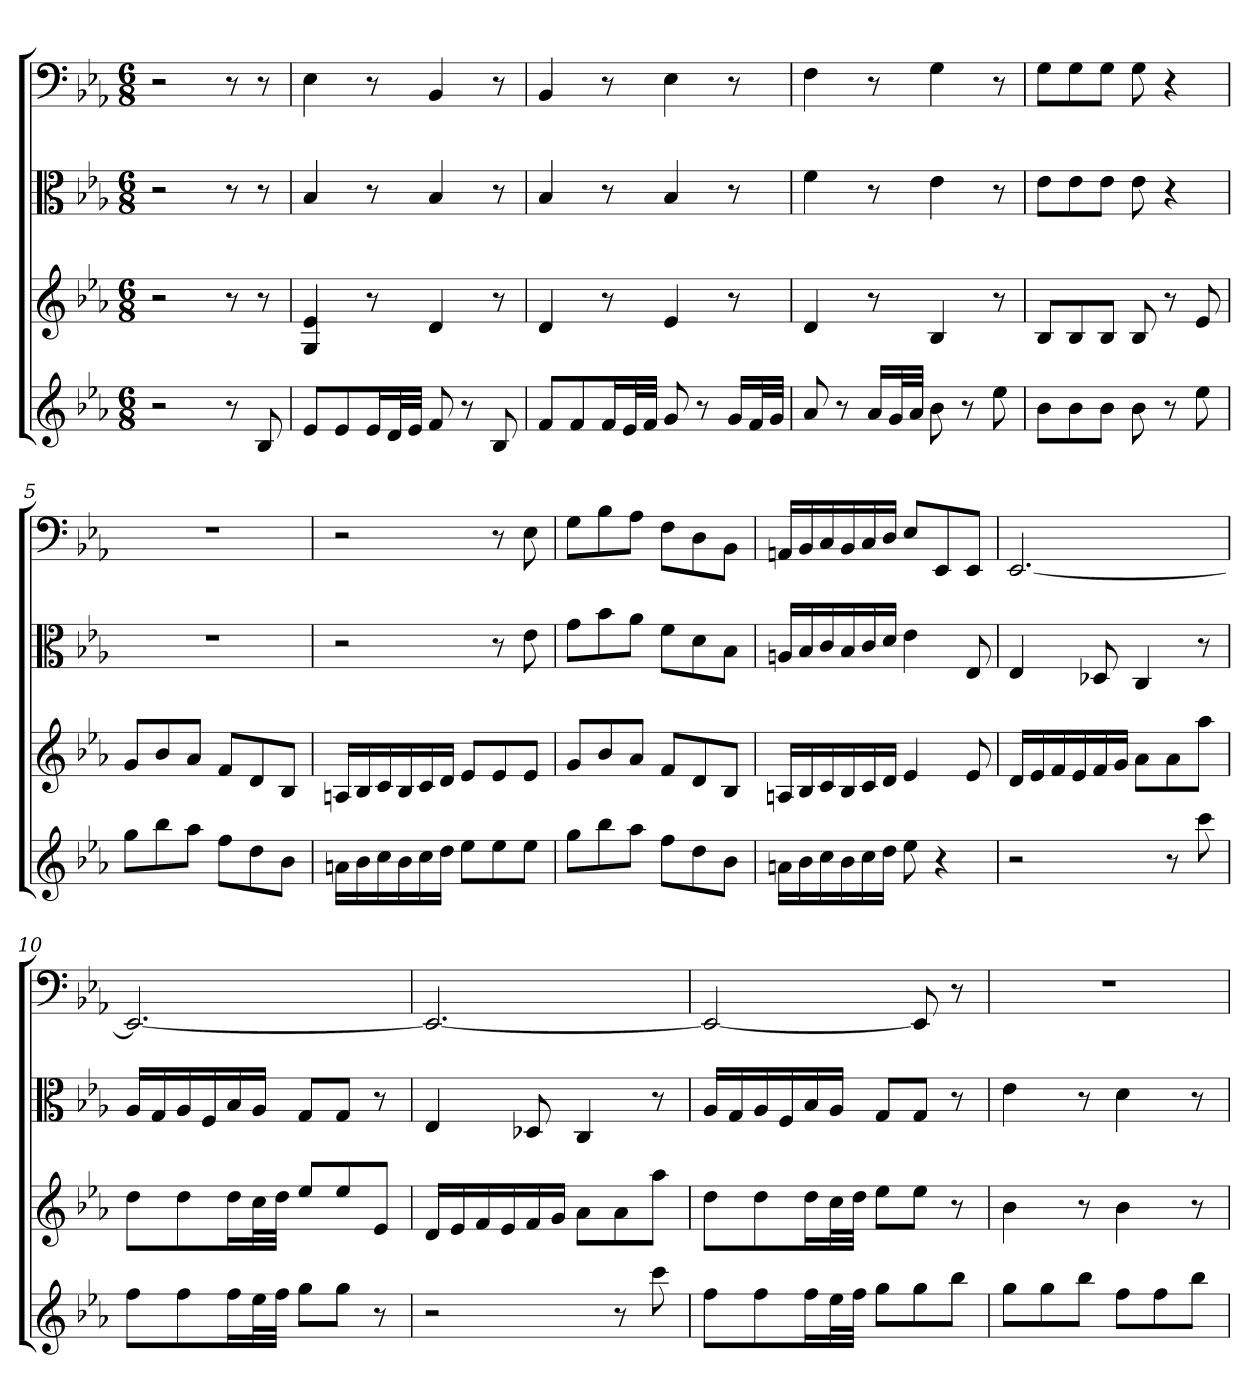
**kern	**kern	**kern	**kern
*part4	*part3	*part2	*part1
*staff4	*staff3	*staff2	*staff1
*	*	*clefC3	*clefF4
*k[b-e-a-]	*k[b-e-a-]	*k[b-e-a-]	*k[b-e-a-]
*E-:	*E-:	*E-:	*E-:
*M6/8	*M6/8	*M6/8	*M6/8
=	=	=	=
2r	2r	2r	2r
8r	8r	8r	8r
8B-	8r	8r	8r
=1	=1	=1	=1
8e-L	4G 4e-	4B-	4E-
8e-	.	.	.
16e-L	8r	8r	8r
32dL	.	.	.
32e-JJJ	.	.	.
8f	4d	4B-	4BB-
8r	.	.	.
8B-	8r	8r	8r
=2	=2	=2	=2
8fL	4d	4B-	4BB-
8f	.	.	.
16fL	8r	8r	8r
32e-L	.	.	.
32fJJJ	.	.	.
8g	4e-	4B-	4E-
8r	.	.	.
16gLL	8r	8r	8r
32fL	.	.	.
32gJJJ	.	.	.
=3	=3	=3	=3
8a-	4d	4f	4F
8r	.	.	.
16a-LL	8r	8r	8r
32gL	.	.	.
32a-JJJ	.	.	.
8b-	4B-	4e-	4G
8r	.	.	.
8ee-	8r	8r	8r
=4	=4	=4	=4
8b-L	8B-L	8e-\L	8G\L
8b-	8B-	8e-\	8G\
8b-J	8B-J	8e-\J	8G\J
8b-	8B-	8e-	8G
8r	8r	4r	4r
8ee-	8e-	.	.
=5	=5	=5	=5
8ggL	8gL	2.r	2.r
8bb-	8b-	.	.
8aa-J	8a-J	.	.
8ffL	8fL	.	.
8dd	8d	.	.
8b-J	8B-J	.	.
=6	=6	=6	=6
16anLL	16AnLL	2r	2r
16b-	16B-	.	.
16cc	16c	.	.
16b-	16B-	.	.
16cc	16c	.	.
16ddJJ	16dJJ	.	.
8ee-L	8e-L	.	.
8ee-	8e-	8r	8r
8ee-J	8e-J	8e-	8E-
=7	=7	=7	=7
8ggL	8gL	8g\L	8G\L
8bb-	8b-	8b-\	8B-\
8aa-J	8a-J	8a-\J	8A-\J
8ffL	8fL	8f\L	8F\L
8dd	8d	8d\	8D\
8b-J	8B-J	8B-\J	8BB-\J
=8	=8	=8	=8
16anLL	16AnLL	16An/LL	16AAn/LL
16b-	16B-	16B-/	16BB-/
16cc	16c	16c/	16C/
16b-	16B-	16B-/	16BB-/
16cc	16c	16c/	16C/
16ddJJ	16dJJ	16d/JJ	16D/JJ
8ee-	4e-	4e-	8E-/L
4r	.	.	8EE-/
.	8e-	8E-	8EE-/J
=9	=9	=9	=9
2r	16dLL	4E-	[2.EE-
.	16e-	.	.
.	16f	.	.
.	16e-	.	.
.	16f	8D-X	.
.	16gJJ	.	.
.	8a-L	4C	.
8r	8a-	.	.
8ccc	8aa-J	8r	.
=10	=10	=10	=10
8ffL	8ddL	16A-/LL	2.EE-_
.	.	16G/	.
8ff	8dd	16A-/	.
.	.	16F/	.
16ffL	16ddL	16B-/	.
32ee-L	32ccL	16A-/JJ	.
32ffJJJ	32ddJJJ	.	.
8ggL	8ee-L	8G/L	.
8ggJ	8ee-	8G/J	.
8r	8e-J	8r	.
=11	=11	=11	=11
2r	16dLL	4E-	2.EE-_
.	16e-	.	.
.	16f	.	.
.	16e-	.	.
.	16f	8D-X	.
.	16gJJ	.	.
.	8a-L	4C	.
8r	8a-	.	.
8ccc	8aa-J	8r	.
=12	=12	=12	=12
8ffL	8ddL	16A-/LL	2EE-_
.	.	16G/	.
8ff	8dd	16A-/	.
.	.	16F/	.
16ffL	16ddL	16B-/	.
32ee-L	32ccL	16A-/JJ	.
32ffJJJ	32ddJJJ	.	.
8ggL	8ee-L	8G/L	.
8gg	8ee-J	8G/J	8EE-]
8bb-J	8r	8r	8r
=13	=13	=13	=13
8ggL	4b-	4e-	2.r
8gg	.	.	.
8bb-J	8r	8r	.
8ffL	4b-	4d	.
8ff	.	.	.
8bb-J	8r	8r	.
=	=	=	=
*-	*-	*-	*-
